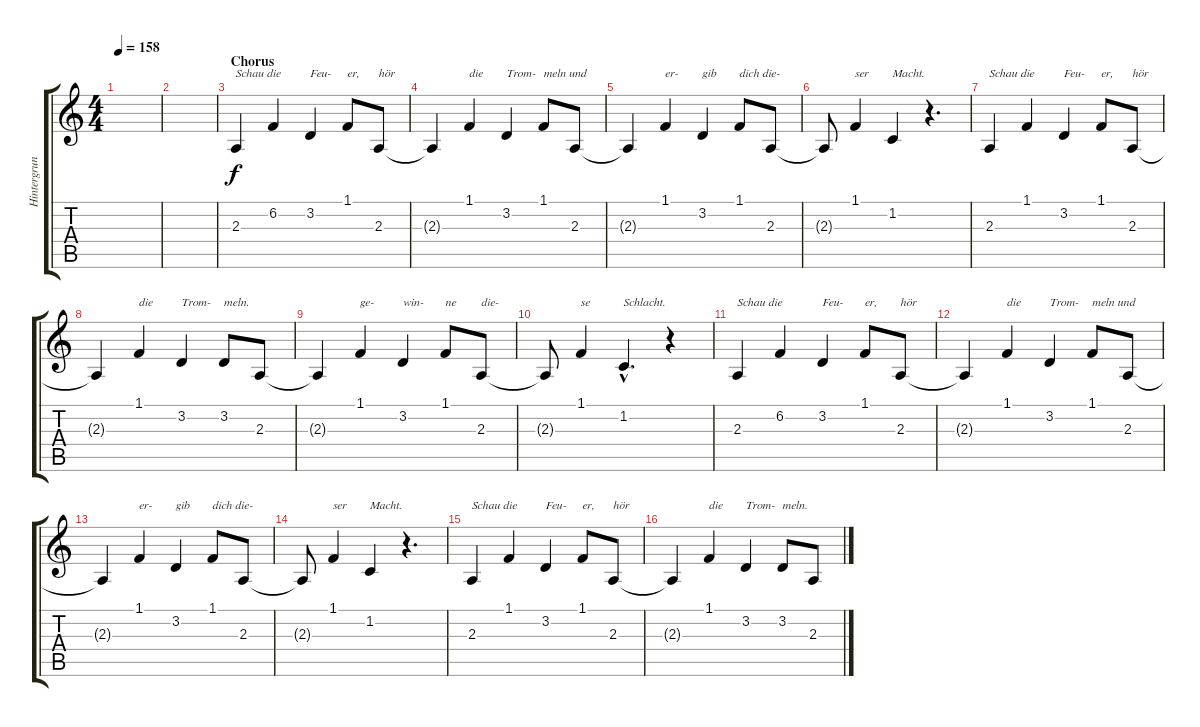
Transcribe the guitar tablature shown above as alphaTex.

\track ("Hintergrund Gesang" "Hintergrun") {instrument choiraahs}
\staff {score tabs}
\tuning (E4 B3 G3 D3 A2 D2) {hide}
\ts (4 4)
\tempo 158
\clef g2
\ks c
|
|
\section ("" "Chorus")
2.3.4{txt "Schau die"} 6.2.4 3.2.4{txt "Feu-"} 1.1.8{txt "er,"} 2.3.8{txt "hör"} |
2.3{t}.4 1.1.4{txt "die"} 3.2.4{txt "Trom-"} 1.1.8{txt "meln und"} 2.3.8 |
2.3{t}.4 1.1.4{txt "er-"} 3.2.4{txt "gib"} 1.1.8{txt "dich die-"} 2.3.8 |
2.3{t}.8 1.1.4{txt "ser"} 1.2.4{txt "Macht."} r.4{d} |
2.3.4{txt "Schau die"} 1.1.4 3.2.4{txt "Feu-"} 1.1.8{txt "er,"} 2.3.8{txt "hör"} |
2.3{t}.4 1.1.4{txt "die"} 3.2.4{txt "Trom-"} 3.2.8{txt "meln."} 2.3.8 |
2.3{t}.4 1.1.4{txt "ge-"} 3.2.4{txt "win-"} 1.1.8{txt "ne"} 2.3.8{txt "die-"} |
2.3{t}.8 1.1.4{txt "se"} 1.2{hac}.4{d txt "Schlacht."} r.4 |
2.3.4{txt "Schau die"} 6.2.4 3.2.4{txt "Feu-"} 1.1.8{txt "er,"} 2.3.8{txt "hör"} |
2.3{t}.4 1.1.4{txt "die"} 3.2.4{txt "Trom-"} 1.1.8{txt "meln und"} 2.3.8 |
2.3{t}.4 1.1.4{txt "er-"} 3.2.4{txt "gib"} 1.1.8{txt "dich die-"} 2.3.8 |
2.3{t}.8 1.1.4{txt "ser"} 1.2.4{txt "Macht."} r.4{d} |
2.3.4{txt "Schau die"} 1.1.4 3.2.4{txt "Feu-"} 1.1.8{txt "er,"} 2.3.8{txt "hör"} |
2.3{t}.4 1.1.4{txt "die"} 3.2.4{txt "Trom-"} 3.2.8{txt "meln."} 2.3.8
